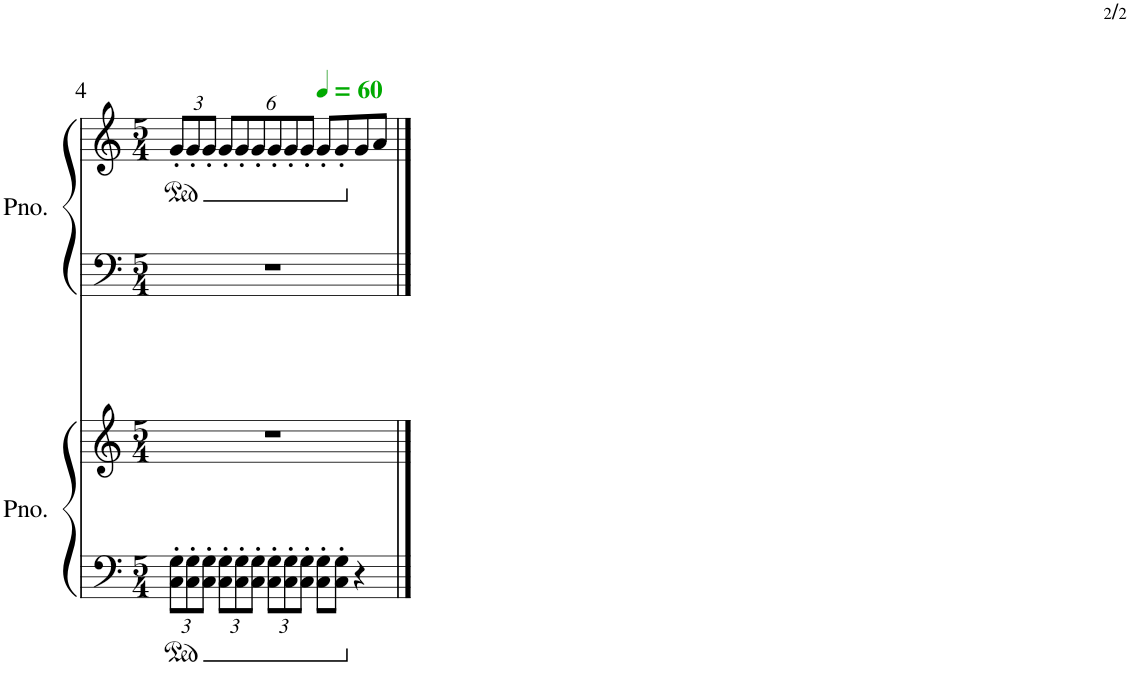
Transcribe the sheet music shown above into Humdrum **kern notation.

**kern	**kern	**kern	**kern
*part2	*part2	*part1	*part1
*staff4	*staff3	*staff2	*staff1
*I"ピアノ	*	*I"ピアノ	*
!!LO:PB:g=z
*clefF4	*clefG2	*clefF4	*clefG2
*k[]	*k[]	*k[]	*k[]
*M5/4	*M5/4	*M5/4	*M5/4
*Xbrackettup	*	*	*
*	*	*	*ped
*	*	*	*Xbrackettup
=4	=4	=4	=4
12C\' 12G\'L	4%5r	4%5r	12g'/L
12C\' 12G\'	.	.	12g'/
12C\' 12G\'J	.	.	12g'/J
12C\' 12G\'L	.	.	12g'/L
12C\' 12G\'	.	.	12g'/
12C\' 12G\'J	.	.	12g'/
12C\' 12G\'L	.	.	12g'/
12C\' 12G\'	.	.	12g'/
12C\' 12G\'J	.	.	12g'/J
*	*	*	*MM60
8C\' 8G\'L	.	.	8g'/L
8C\' 8G\'J	.	.	8g'/
*	*	*	*Xped
4r	.	.	8g/
.	.	.	8a/J
==	==	==	==
*-	*-	*-	*-
